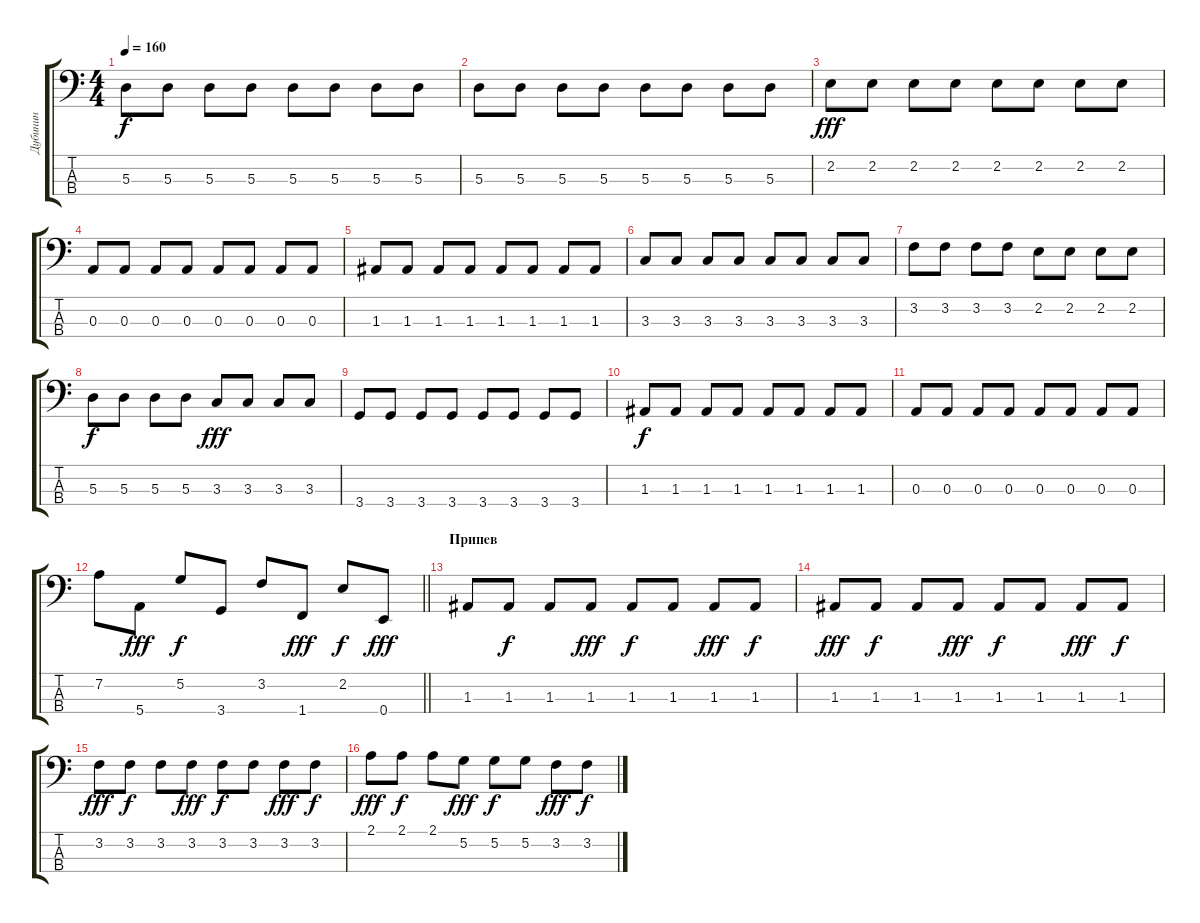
\track ("Дубинин" "Дубинин") {instrument electricbassfinger}
\staff {score tabs}
\tuning (G2 D2 A1 E1) {hide}
\ts (4 4)
\tempo 160
\clef f4
\ks c
5.3.8{dy f} 5.3.8 5.3.8 5.3.8 5.3.8 5.3.8 5.3.8 5.3.8 |
5.3.8 5.3.8 5.3.8 5.3.8 5.3.8 5.3.8 5.3.8 5.3.8 |
2.2.8{dy fff} 2.2.8 2.2.8 2.2.8 2.2.8 2.2.8 2.2.8 2.2.8 |
0.3.8 0.3.8 0.3.8 0.3.8 0.3.8 0.3.8 0.3.8 0.3.8 |
1.3.8 1.3.8 1.3.8 1.3.8 1.3.8 1.3.8 1.3.8 1.3.8 |
3.3.8 3.3.8 3.3.8 3.3.8 3.3.8 3.3.8 3.3.8 3.3.8 |
3.2.8 3.2.8 3.2.8 3.2.8 2.2.8 2.2.8 2.2.8 2.2.8 |
5.3.8{dy f} 5.3.8 5.3.8 5.3.8 3.3.8{dy fff} 3.3.8 3.3.8 3.3.8 |
3.4.8 3.4.8 3.4.8 3.4.8 3.4.8 3.4.8 3.4.8 3.4.8 |
1.3.8{dy f} 1.3.8 1.3.8 1.3.8 1.3.8 1.3.8 1.3.8 1.3.8 |
0.3.8 0.3.8 0.3.8 0.3.8 0.3.8 0.3.8 0.3.8 0.3.8 |
\barLineRight lightlight
7.2.8 5.4.8{dy fff} 5.2.8{dy f} 3.4.8 3.2.8 1.4.8{dy fff} 2.2.8{dy f} 0.4.8{dy fff} |
\section ("" "Припев")
1.3.8 1.3.8{dy f} 1.3.8 1.3.8{dy fff} 1.3.8{dy f} 1.3.8 1.3.8{dy fff} 1.3.8{dy f} |
1.3.8{dy fff} 1.3.8{dy f} 1.3.8 1.3.8{dy fff} 1.3.8{dy f} 1.3.8 1.3.8{dy fff} 1.3.8{dy f} |
3.2.8{dy fff} 3.2.8{dy f} 3.2.8 3.2.8{dy fff} 3.2.8{dy f} 3.2.8 3.2.8{dy fff} 3.2.8{dy f} |
2.1.8{dy fff} 2.1.8{dy f} 2.1.8 5.2.8{dy fff} 5.2.8{dy f} 5.2.8 3.2.8{dy fff} 3.2.8{dy f}
